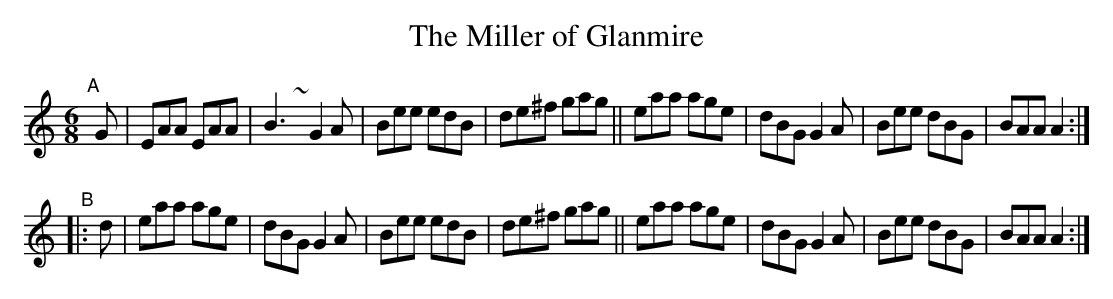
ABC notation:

X:1
T: The Miller of Glanmire
M: 6/8
L: 1/8
K: Am
"^A"[|]G |\
EAA EAA | B3~y G2A | Bee edB | de^f gag ||\
eaa age | dBG G2A | Bee dBG | BAA A2 :|
"^B"|: d |\
eaa age | dBG G2A | Bee edB | de^f gag ||\
eaa age | dBG G2A | Bee dBG | BAA A2 :|
